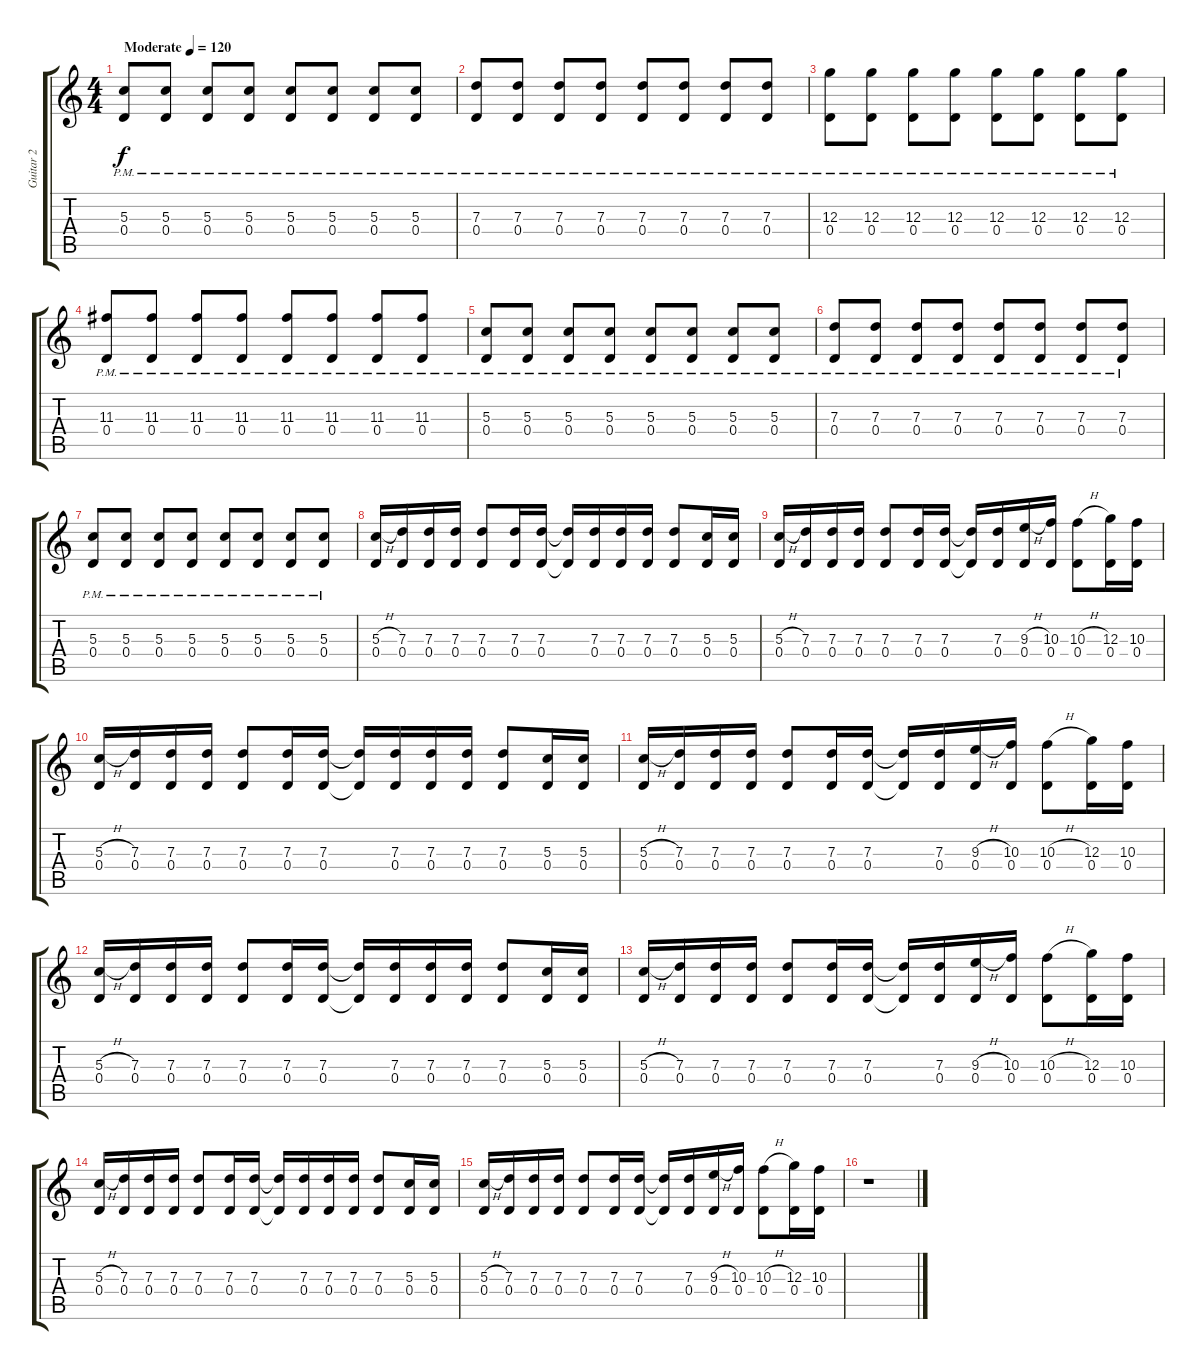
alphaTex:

\track ("Guitar 2" "Guitar 2") {instrument overdrivenguitar}
\staff {score tabs}
\tuning (E4 B3 G3 D3 A2 E2) {hide}
\ts (4 4)
\tempo (120 "Moderate")
\clef g2
\ks c
(5.3 0.4{pm}).8{dy f instrument overdrivenguitar} (5.3 0.4{pm}).8 (5.3 0.4{pm}).8 (5.3 0.4{pm}).8 (5.3 0.4{pm}).8 (5.3 0.4{pm}).8 (5.3 0.4{pm}).8 (5.3 0.4{pm}).8 |
(7.3 0.4{pm}).8 (7.3 0.4{pm}).8 (7.3 0.4{pm}).8 (7.3 0.4{pm}).8 (7.3 0.4{pm}).8 (7.3 0.4{pm}).8 (7.3 0.4{pm}).8 (7.3 0.4{pm}).8 |
(12.3 0.4{pm}).8 (12.3 0.4{pm}).8 (12.3 0.4{pm}).8 (12.3 0.4{pm}).8 (12.3 0.4{pm}).8 (12.3 0.4{pm}).8 (12.3 0.4{pm}).8 (12.3 0.4{pm}).8 |
(11.3 0.4{pm}).8 (11.3 0.4{pm}).8 (11.3 0.4{pm}).8 (11.3 0.4{pm}).8 (11.3 0.4{pm}).8 (11.3 0.4{pm}).8 (11.3 0.4{pm}).8 (11.3 0.4{pm}).8 |
(5.3 0.4{pm}).8 (5.3 0.4{pm}).8 (5.3 0.4{pm}).8 (5.3 0.4{pm}).8 (5.3 0.4{pm}).8 (5.3 0.4{pm}).8 (5.3 0.4{pm}).8 (5.3 0.4{pm}).8 |
(7.3 0.4{pm}).8 (7.3 0.4{pm}).8 (7.3 0.4{pm}).8 (7.3 0.4{pm}).8 (7.3 0.4{pm}).8 (7.3 0.4{pm}).8 (7.3 0.4{pm}).8 (7.3 0.4{pm}).8 |
(5.3 0.4{pm}).8 (5.3 0.4{pm}).8 (5.3 0.4{pm}).8 (5.3 0.4{pm}).8 (5.3 0.4{pm}).8 (5.3 0.4{pm}).8 (5.3 0.4{pm}).8 (5.3 0.4{pm}).8 |
(5.3{h} 0.4).16 (7.3 0.4).16 (7.3 0.4).16 (7.3 0.4).16 (7.3 0.4).8 (7.3 0.4).16 (7.3 0.4).16 (7.3{t} 0.4{t}).16 (7.3 0.4).16 (7.3 0.4).16 (7.3 0.4).16 (7.3 0.4).8 (5.3 0.4).16 (5.3 0.4).16 |
(5.3{h} 0.4).16 (7.3 0.4).16 (7.3 0.4).16 (7.3 0.4).16 (7.3 0.4).8 (7.3 0.4).16 (7.3 0.4).16 (7.3{t} 0.4{t}).16 (7.3 0.4).16 (9.3{h} 0.4).16 (10.3 0.4).16 (10.3{h} 0.4).8 (12.3 0.4).16 (10.3 0.4).16 |
(5.3{h} 0.4).16 (7.3 0.4).16 (7.3 0.4).16 (7.3 0.4).16 (7.3 0.4).8 (7.3 0.4).16 (7.3 0.4).16 (7.3{t} 0.4{t}).16 (7.3 0.4).16 (7.3 0.4).16 (7.3 0.4).16 (7.3 0.4).8 (5.3 0.4).16 (5.3 0.4).16 |
(5.3{h} 0.4).16 (7.3 0.4).16 (7.3 0.4).16 (7.3 0.4).16 (7.3 0.4).8 (7.3 0.4).16 (7.3 0.4).16 (7.3{t} 0.4{t}).16 (7.3 0.4).16 (9.3{h} 0.4).16 (10.3 0.4).16 (10.3{h} 0.4).8 (12.3 0.4).16 (10.3 0.4).16 |
(5.3{h} 0.4).16 (7.3 0.4).16 (7.3 0.4).16 (7.3 0.4).16 (7.3 0.4).8 (7.3 0.4).16 (7.3 0.4).16 (7.3{t} 0.4{t}).16 (7.3 0.4).16 (7.3 0.4).16 (7.3 0.4).16 (7.3 0.4).8 (5.3 0.4).16 (5.3 0.4).16 |
(5.3{h} 0.4).16 (7.3 0.4).16 (7.3 0.4).16 (7.3 0.4).16 (7.3 0.4).8 (7.3 0.4).16 (7.3 0.4).16 (7.3{t} 0.4{t}).16 (7.3 0.4).16 (9.3{h} 0.4).16 (10.3 0.4).16 (10.3{h} 0.4).8 (12.3 0.4).16 (10.3 0.4).16 |
(5.3{h} 0.4).16 (7.3 0.4).16 (7.3 0.4).16 (7.3 0.4).16 (7.3 0.4).8 (7.3 0.4).16 (7.3 0.4).16 (7.3{t} 0.4{t}).16 (7.3 0.4).16 (7.3 0.4).16 (7.3 0.4).16 (7.3 0.4).8 (5.3 0.4).16 (5.3 0.4).16 |
(5.3{h} 0.4).16 (7.3 0.4).16 (7.3 0.4).16 (7.3 0.4).16 (7.3 0.4).8 (7.3 0.4).16 (7.3 0.4).16 (7.3{t} 0.4{t}).16 (7.3 0.4).16 (9.3{h} 0.4).16 (10.3 0.4).16 (10.3{h} 0.4).8 (12.3 0.4).16 (10.3 0.4).16 |
r.1
